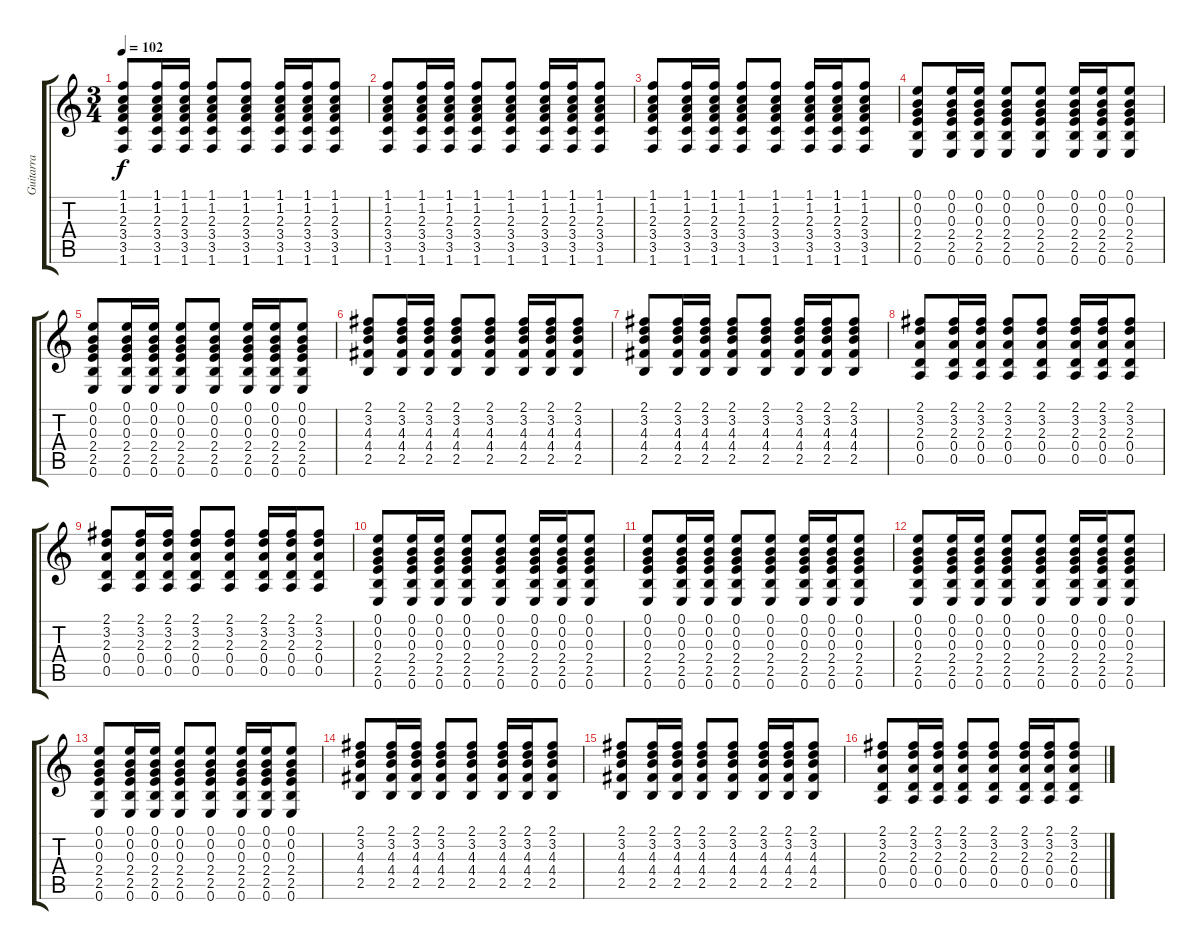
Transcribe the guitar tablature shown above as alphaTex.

\track ("Guitarra" "Guitarra") {instrument acousticguitarsteel}
\staff {score tabs}
\tuning (E4 B3 G3 D3 A2 E2) {hide}
\ts (3 4)
\tempo 102
\clef g2
\ks c
(1.1 1.2 2.3 3.4 3.5 1.6).8{dy f} (1.1 1.2 2.3 3.4 3.5 1.6).16 (1.1 1.2 2.3 3.4 3.5 1.6).16 (1.1 1.2 2.3 3.4 3.5 1.6).8 (1.1 1.2 2.3 3.4 3.5 1.6).8 (1.1 1.2 2.3 3.4 3.5 1.6).16 (1.1 1.2 2.3 3.4 3.5 1.6).16 (1.1 1.2 2.3 3.4 3.5 1.6).8 |
(1.1 1.2 2.3 3.4 3.5 1.6).8 (1.1 1.2 2.3 3.4 3.5 1.6).16 (1.1 1.2 2.3 3.4 3.5 1.6).16 (1.1 1.2 2.3 3.4 3.5 1.6).8 (1.1 1.2 2.3 3.4 3.5 1.6).8 (1.1 1.2 2.3 3.4 3.5 1.6).16 (1.1 1.2 2.3 3.4 3.5 1.6).16 (1.1 1.2 2.3 3.4 3.5 1.6).8 |
(1.1 1.2 2.3 3.4 3.5 1.6).8 (1.1 1.2 2.3 3.4 3.5 1.6).16 (1.1 1.2 2.3 3.4 3.5 1.6).16 (1.1 1.2 2.3 3.4 3.5 1.6).8 (1.1 1.2 2.3 3.4 3.5 1.6).8 (1.1 1.2 2.3 3.4 3.5 1.6).16 (1.1 1.2 2.3 3.4 3.5 1.6).16 (1.1 1.2 2.3 3.4 3.5 1.6).8 |
(0.1 0.2 0.3 2.4 2.5 0.6).8 (0.1 0.2 0.3 2.4 2.5 0.6).16 (0.1 0.2 0.3 2.4 2.5 0.6).16 (0.1 0.2 0.3 2.4 2.5 0.6).8 (0.1 0.2 0.3 2.4 2.5 0.6).8 (0.1 0.2 0.3 2.4 2.5 0.6).16 (0.1 0.2 0.3 2.4 2.5 0.6).16 (0.1 0.2 0.3 2.4 2.5 0.6).8 |
(0.1 0.2 0.3 2.4 2.5 0.6).8 (0.1 0.2 0.3 2.4 2.5 0.6).16 (0.1 0.2 0.3 2.4 2.5 0.6).16 (0.1 0.2 0.3 2.4 2.5 0.6).8 (0.1 0.2 0.3 2.4 2.5 0.6).8 (0.1 0.2 0.3 2.4 2.5 0.6).16 (0.1 0.2 0.3 2.4 2.5 0.6).16 (0.1 0.2 0.3 2.4 2.5 0.6).8 |
(2.1 3.2 4.3 4.4 2.5).8 (2.1 3.2 4.3 4.4 2.5).16 (2.1 3.2 4.3 4.4 2.5).16 (2.1 3.2 4.3 4.4 2.5).8 (2.1 3.2 4.3 4.4 2.5).8 (2.1 3.2 4.3 4.4 2.5).16 (2.1 3.2 4.3 4.4 2.5).16 (2.1 3.2 4.3 4.4 2.5).8 |
(2.1 3.2 4.3 4.4 2.5).8 (2.1 3.2 4.3 4.4 2.5).16 (2.1 3.2 4.3 4.4 2.5).16 (2.1 3.2 4.3 4.4 2.5).8 (2.1 3.2 4.3 4.4 2.5).8 (2.1 3.2 4.3 4.4 2.5).16 (2.1 3.2 4.3 4.4 2.5).16 (2.1 3.2 4.3 4.4 2.5).8 |
(2.1 3.2 2.3 0.4 0.5).8 (2.1 3.2 2.3 0.4 0.5).16 (2.1 3.2 2.3 0.4 0.5).16 (2.1 3.2 2.3 0.4 0.5).8 (2.1 3.2 2.3 0.4 0.5).8 (2.1 3.2 2.3 0.4 0.5).16 (2.1 3.2 2.3 0.4 0.5).16 (2.1 3.2 2.3 0.4 0.5).8 |
(2.1 3.2 2.3 0.4 0.5).8 (2.1 3.2 2.3 0.4 0.5).16 (2.1 3.2 2.3 0.4 0.5).16 (2.1 3.2 2.3 0.4 0.5).8 (2.1 3.2 2.3 0.4 0.5).8 (2.1 3.2 2.3 0.4 0.5).16 (2.1 3.2 2.3 0.4 0.5).16 (2.1 3.2 2.3 0.4 0.5).8 |
(0.1 0.2 0.3 2.4 2.5 0.6).8 (0.1 0.2 0.3 2.4 2.5 0.6).16 (0.1 0.2 0.3 2.4 2.5 0.6).16 (0.1 0.2 0.3 2.4 2.5 0.6).8 (0.1 0.2 0.3 2.4 2.5 0.6).8 (0.1 0.2 0.3 2.4 2.5 0.6).16 (0.1 0.2 0.3 2.4 2.5 0.6).16 (0.1 0.2 0.3 2.4 2.5 0.6).8 |
(0.1 0.2 0.3 2.4 2.5 0.6).8 (0.1 0.2 0.3 2.4 2.5 0.6).16 (0.1 0.2 0.3 2.4 2.5 0.6).16 (0.1 0.2 0.3 2.4 2.5 0.6).8 (0.1 0.2 0.3 2.4 2.5 0.6).8 (0.1 0.2 0.3 2.4 2.5 0.6).16 (0.1 0.2 0.3 2.4 2.5 0.6).16 (0.1 0.2 0.3 2.4 2.5 0.6).8 |
(0.1 0.2 0.3 2.4 2.5 0.6).8 (0.1 0.2 0.3 2.4 2.5 0.6).16 (0.1 0.2 0.3 2.4 2.5 0.6).16 (0.1 0.2 0.3 2.4 2.5 0.6).8 (0.1 0.2 0.3 2.4 2.5 0.6).8 (0.1 0.2 0.3 2.4 2.5 0.6).16 (0.1 0.2 0.3 2.4 2.5 0.6).16 (0.1 0.2 0.3 2.4 2.5 0.6).8 |
(0.1 0.2 0.3 2.4 2.5 0.6).8 (0.1 0.2 0.3 2.4 2.5 0.6).16 (0.1 0.2 0.3 2.4 2.5 0.6).16 (0.1 0.2 0.3 2.4 2.5 0.6).8 (0.1 0.2 0.3 2.4 2.5 0.6).8 (0.1 0.2 0.3 2.4 2.5 0.6).16 (0.1 0.2 0.3 2.4 2.5 0.6).16 (0.1 0.2 0.3 2.4 2.5 0.6).8 |
(2.1 3.2 4.3 4.4 2.5).8 (2.1 3.2 4.3 4.4 2.5).16 (2.1 3.2 4.3 4.4 2.5).16 (2.1 3.2 4.3 4.4 2.5).8 (2.1 3.2 4.3 4.4 2.5).8 (2.1 3.2 4.3 4.4 2.5).16 (2.1 3.2 4.3 4.4 2.5).16 (2.1 3.2 4.3 4.4 2.5).8 |
(2.1 3.2 4.3 4.4 2.5).8 (2.1 3.2 4.3 4.4 2.5).16 (2.1 3.2 4.3 4.4 2.5).16 (2.1 3.2 4.3 4.4 2.5).8 (2.1 3.2 4.3 4.4 2.5).8 (2.1 3.2 4.3 4.4 2.5).16 (2.1 3.2 4.3 4.4 2.5).16 (2.1 3.2 4.3 4.4 2.5).8 |
(2.1 3.2 2.3 0.4 0.5).8 (2.1 3.2 2.3 0.4 0.5).16 (2.1 3.2 2.3 0.4 0.5).16 (2.1 3.2 2.3 0.4 0.5).8 (2.1 3.2 2.3 0.4 0.5).8 (2.1 3.2 2.3 0.4 0.5).16 (2.1 3.2 2.3 0.4 0.5).16 (2.1 3.2 2.3 0.4 0.5).8
